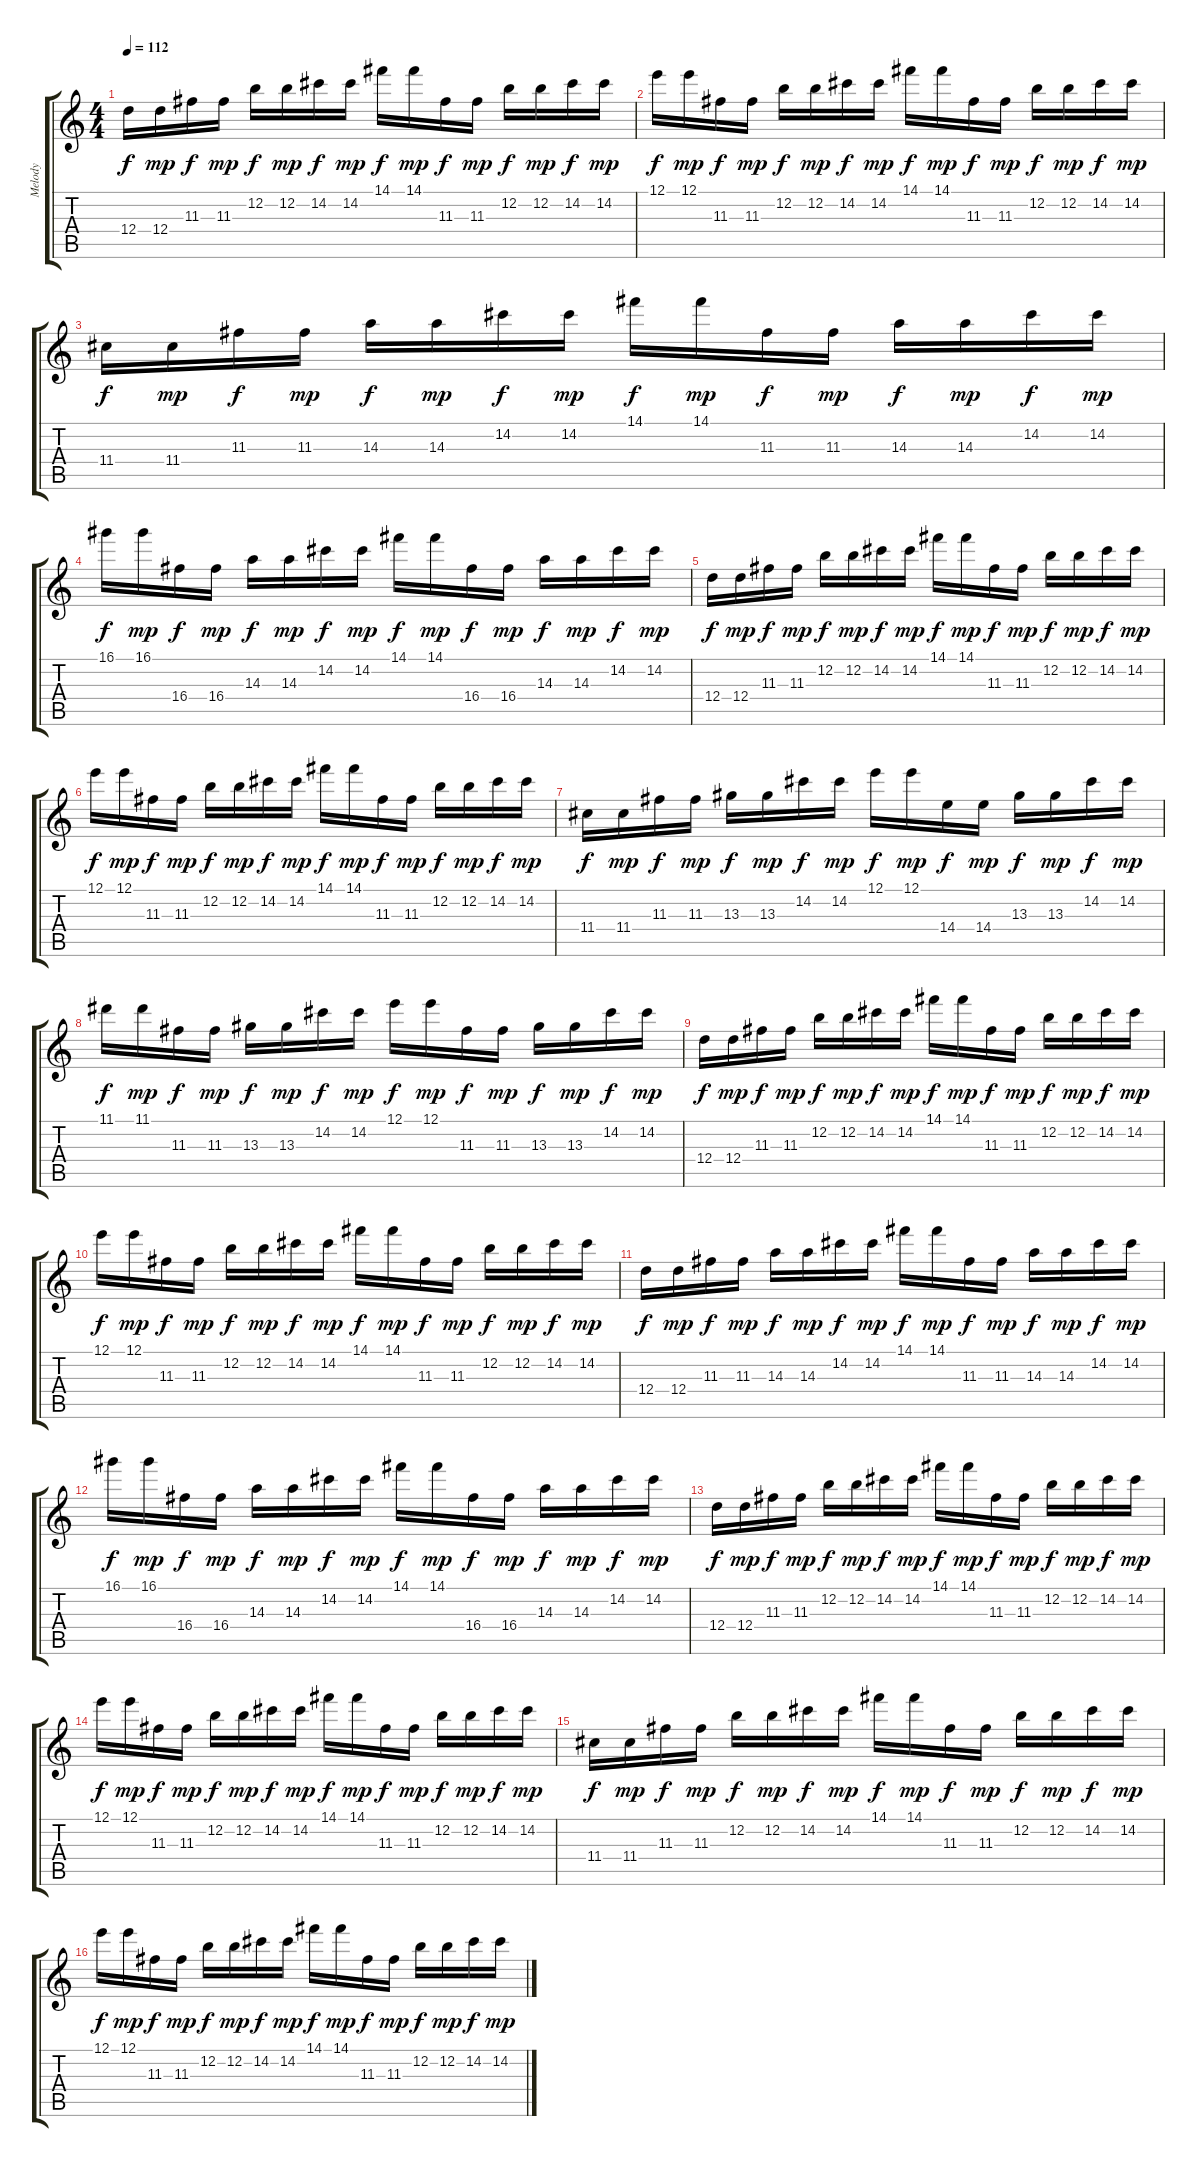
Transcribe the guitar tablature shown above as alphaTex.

\track ("Melody" "Melody") {instrument electricguitarclean}
\staff {score tabs}
\tuning (E4 B3 G3 D3 A2 E2) {hide}
\ts (4 4)
\tempo 112
\clef g2
\ks c
12.4.16{dy f balance 8} 12.4.16{dy mp balance 8} 11.3.16{dy f balance 9} 11.3.16{dy mp balance 10} 12.2.16{dy f balance 10} 12.2.16{dy mp balance 11} 14.2.16{dy f balance 11} 14.2.16{dy mp balance 12} 14.1.16{dy f balance 12} 14.1.16{dy mp balance 13} 11.3.16{dy f balance 13} 11.3.16{dy mp balance 14} 12.2.16{dy f balance 14} 12.2.16{dy mp balance 15} 14.2.16{dy f balance 15} 14.2.16{dy mp balance 15} |
12.1.16{dy f balance 16} 12.1.16{dy mp balance 16} 11.3.16{dy f balance 15} 11.3.16{dy mp balance 15} 12.2.16{dy f balance 14} 12.2.16{dy mp balance 14} 14.2.16{dy f balance 14} 14.2.16{dy mp balance 13} 14.1.16{dy f balance 12} 14.1.16{dy mp balance 12} 11.3.16{dy f balance 11} 11.3.16{dy mp balance 11} 12.2.16{dy f balance 10} 12.2.16{dy mp balance 10} 14.2.16{dy f balance 9} 14.2.16{dy mp balance 9} |
11.4.16{dy f balance 8} 11.4.16{dy mp balance 8} 11.3.16{dy f balance 7} 11.3.16{dy mp balance 7} 14.3.16{dy f balance 6} 14.3.16{dy mp balance 6} 14.2.16{dy f balance 6} 14.2.16{dy mp balance 5} 14.1.16{dy f balance 4} 14.1.16{dy mp balance 4} 11.3.16{dy f balance 3} 11.3.16{dy mp balance 3} 14.3.16{dy f balance 2} 14.3.16{dy mp balance 2} 14.2.16{dy f balance 1} 14.2.16{dy mp balance 1} |
16.1.16{dy f balance 0} 16.1.16{dy mp balance 0} 16.4.16{dy f balance 1} 16.4.16{dy mp balance 2} 14.3.16{dy f balance 2} 14.3.16{dy mp balance 2} 14.2.16{dy f balance 3} 14.2.16{dy mp balance 3} 14.1.16{dy f balance 4} 14.1.16{dy mp balance 4} 16.4.16{dy f balance 5} 16.4.16{dy mp balance 6} 14.3.16{dy f balance 6} 14.3.16{dy mp balance 7} 14.2.16{dy f balance 7} 14.2.16{dy mp balance 8} |
12.4.16{dy f balance 8} 12.4.16{dy mp balance 9} 11.3.16{dy f balance 9} 11.3.16{dy mp balance 10} 12.2.16{dy f balance 10} 12.2.16{dy mp balance 11} 14.2.16{dy f balance 11} 14.2.16{dy mp balance 12} 14.1.16{dy f balance 12} 14.1.16{dy mp balance 13} 11.3.16{dy f balance 13} 11.3.16{dy mp balance 14} 12.2.16{dy f balance 14} 12.2.16{dy mp balance 15} 14.2.16{dy f balance 15} 14.2.16{dy mp balance 15} |
12.1.16{dy f balance 16} 12.1.16{dy mp balance 16} 11.3.16{dy f balance 15} 11.3.16{dy mp balance 15} 12.2.16{dy f balance 14} 12.2.16{dy mp balance 14} 14.2.16{dy f balance 14} 14.2.16{dy mp balance 13} 14.1.16{dy f balance 12} 14.1.16{dy mp balance 12} 11.3.16{dy f balance 11} 11.3.16{dy mp balance 11} 12.2.16{dy f balance 10} 12.2.16{dy mp balance 10} 14.2.16{dy f balance 9} 14.2.16{dy mp balance 9} |
11.4.16{dy f balance 8} 11.4.16{dy mp balance 8} 11.3.16{dy f balance 7} 11.3.16{dy mp balance 7} 13.3.16{dy f balance 6} 13.3.16{dy mp balance 6} 14.2.16{dy f balance 6} 14.2.16{dy mp balance 5} 12.1.16{dy f balance 4} 12.1.16{dy mp balance 4} 14.4.16{dy f balance 3} 14.4.16{dy mp balance 3} 13.3.16{dy f balance 2} 13.3.16{dy mp balance 2} 14.2.16{dy f balance 1} 14.2.16{dy mp balance 1} |
11.1.16{dy f balance 0} 11.1.16{dy mp balance 0} 11.3.16{dy f balance 1} 11.3.16{dy mp balance 1} 13.3.16{dy f balance 2} 13.3.16{dy mp balance 2} 14.2.16{dy f balance 3} 14.2.16{dy mp balance 3} 12.1.16{dy f balance 4} 12.1.16{dy mp balance 4} 11.3.16{dy f balance 5} 11.3.16{dy mp balance 5} 13.3.16{dy f balance 6} 13.3.16{dy mp balance 6} 14.2.16{dy f balance 7} 14.2.16{dy mp balance 8} |
12.4.16{dy f balance 8} 12.4.16{dy mp balance 9} 11.3.16{dy f balance 9} 11.3.16{dy mp balance 10} 12.2.16{dy f balance 10} 12.2.16{dy mp balance 11} 14.2.16{dy f balance 11} 14.2.16{dy mp balance 12} 14.1.16{dy f balance 12} 14.1.16{dy mp balance 13} 11.3.16{dy f balance 13} 11.3.16{dy mp balance 14} 12.2.16{dy f balance 14} 12.2.16{dy mp balance 15} 14.2.16{dy f balance 15} 14.2.16{dy mp balance 15} |
12.1.16{dy f balance 16} 12.1.16{dy mp balance 16} 11.3.16{dy f balance 15} 11.3.16{dy mp balance 15} 12.2.16{dy f balance 14} 12.2.16{dy mp balance 14} 14.2.16{dy f balance 14} 14.2.16{dy mp balance 13} 14.1.16{dy f balance 12} 14.1.16{dy mp balance 12} 11.3.16{dy f balance 11} 11.3.16{dy mp balance 11} 12.2.16{dy f balance 10} 12.2.16{dy mp balance 10} 14.2.16{dy f balance 9} 14.2.16{dy mp balance 9} |
12.4.16{dy f balance 8} 12.4.16{dy mp balance 8} 11.3.16{dy f balance 7} 11.3.16{dy mp balance 7} 14.3.16{dy f balance 6} 14.3.16{dy mp balance 6} 14.2.16{dy f balance 6} 14.2.16{dy mp balance 5} 14.1.16{dy f balance 4} 14.1.16{dy mp balance 4} 11.3.16{dy f balance 3} 11.3.16{dy mp balance 3} 14.3.16{dy f balance 2} 14.3.16{dy mp balance 2} 14.2.16{dy f balance 1} 14.2.16{dy mp balance 1} |
16.1.16{dy f balance 0} 16.1.16{dy mp balance 1} 16.4.16{dy f balance 1} 16.4.16{dy mp balance 1} 14.3.16{dy f balance 2} 14.3.16{dy mp balance 2} 14.2.16{dy f balance 3} 14.2.16{dy mp balance 4} 14.1.16{dy f balance 4} 14.1.16{dy mp balance 5} 16.4.16{dy f balance 5} 16.4.16{dy mp balance 6} 14.3.16{dy f balance 6} 14.3.16{dy mp balance 7} 14.2.16{dy f balance 8} 14.2.16{dy mp balance 8} |
12.4.16{dy f balance 8} 12.4.16{dy mp balance 8} 11.3.16{dy f balance 9} 11.3.16{dy mp balance 10} 12.2.16{dy f balance 10} 12.2.16{dy mp balance 11} 14.2.16{dy f balance 11} 14.2.16{dy mp balance 12} 14.1.16{dy f balance 12} 14.1.16{dy mp balance 13} 11.3.16{dy f balance 13} 11.3.16{dy mp balance 14} 12.2.16{dy f balance 14} 12.2.16{dy mp balance 15} 14.2.16{dy f balance 15} 14.2.16{dy mp balance 15} |
12.1.16{dy f balance 16} 12.1.16{dy mp balance 16} 11.3.16{dy f balance 15} 11.3.16{dy mp balance 15} 12.2.16{dy f balance 14} 12.2.16{dy mp balance 14} 14.2.16{dy f balance 14} 14.2.16{dy mp balance 13} 14.1.16{dy f balance 12} 14.1.16{dy mp balance 12} 11.3.16{dy f balance 11} 11.3.16{dy mp balance 11} 12.2.16{dy f balance 10} 12.2.16{dy mp balance 10} 14.2.16{dy f balance 9} 14.2.16{dy mp balance 9} |
11.4.16{dy f balance 8} 11.4.16{dy mp balance 8} 11.3.16{dy f balance 7} 11.3.16{dy mp balance 7} 12.2.16{dy f balance 6} 12.2.16{dy mp balance 6} 14.2.16{dy f balance 6} 14.2.16{dy mp balance 5} 14.1.16{dy f balance 4} 14.1.16{dy mp balance 4} 11.3.16{dy f balance 3} 11.3.16{dy mp balance 3} 12.2.16{dy f balance 2} 12.2.16{dy mp balance 2} 14.2.16{dy f balance 1} 14.2.16{dy mp balance 1} |
12.1.16{dy f balance 0} 12.1.16{dy mp balance 0} 11.3.16{dy f balance 1} 11.3.16{dy mp balance 2} 12.2.16{dy f balance 2} 12.2.16{dy mp balance 2} 14.2.16{dy f balance 3} 14.2.16{dy mp balance 3} 14.1.16{dy f balance 4} 14.1.16{dy mp balance 4} 11.3.16{dy f balance 5} 11.3.16{dy mp balance 5} 12.2.16{dy f balance 5} 12.2.16{dy mp balance 6} 14.2.16{dy f balance 7} 14.2.16{dy mp balance 7}
